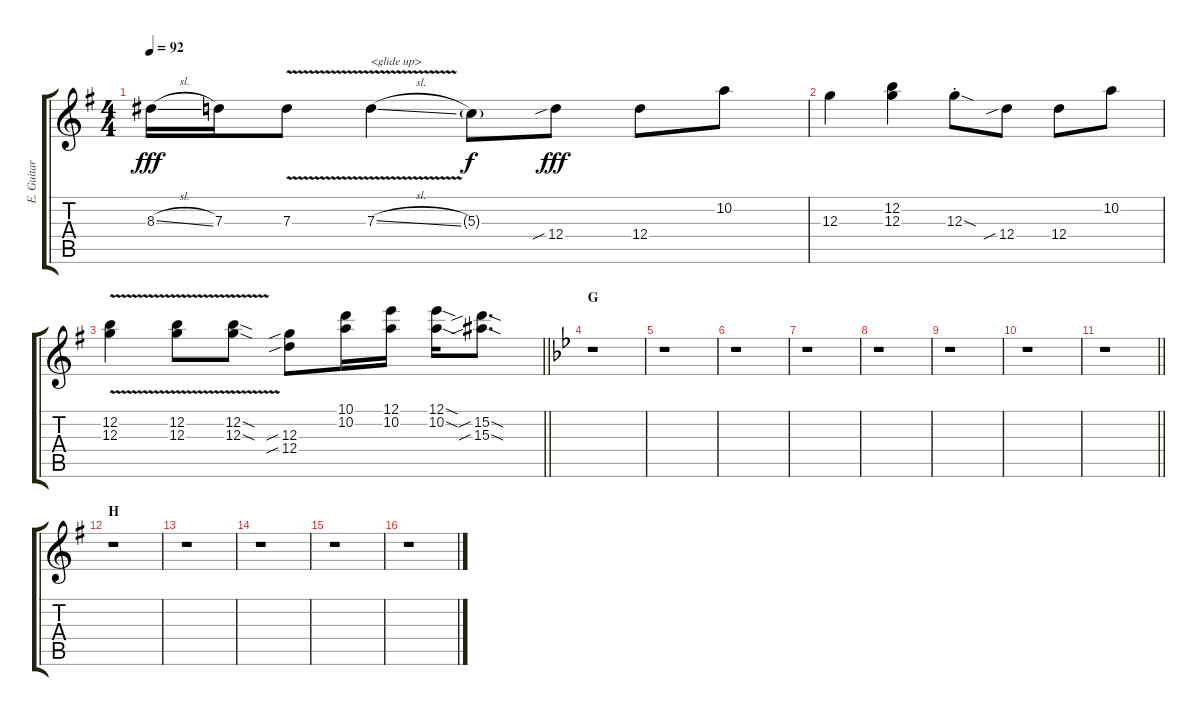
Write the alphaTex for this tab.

\track ("E. Guitar II" "E. Guitar ") {instrument overdrivenguitar}
\staff {score tabs}
\tuning (E4 B3 G3 D3 A2 E2) {hide}
\ts (4 4)
\tempo 92
\clef g2
\ks g
8.3{sl}.16{dy fff} 7.3.16 7.3{v}.8 7.3{v sl}.4{txt "<glide up>"} 5.3{g}.8{dy f} 12.4{sib}.8{dy fff} 12.4.8 10.2.8 |
12.3.4 (12.2 12.3).4 12.3{sod st}.8 12.4{sib}.8 12.4.8 10.2.8 |
\barLineRight lightlight
(12.2{v} 12.3{v}).4 (12.2{v} 12.3{v}).8 (12.2{v sod} 12.3{v sod}).8 (12.3{sib} 12.4{sib}).8 (10.1 10.2).16 (12.1 10.2).16 (12.1{sod} 10.2{sod}).16 (15.2{sib sod} 15.3{sib sod}).8{d} |
\section ("" "G")
\ks bb
r.1 |
r.1 |
r.1 |
r.1 |
r.1 |
r.1 |
r.1 |
\barLineRight lightlight
r.1 |
\section ("" "H")
\ks g
r.1 |
r.1 |
r.1 |
r.1 |
r.1
